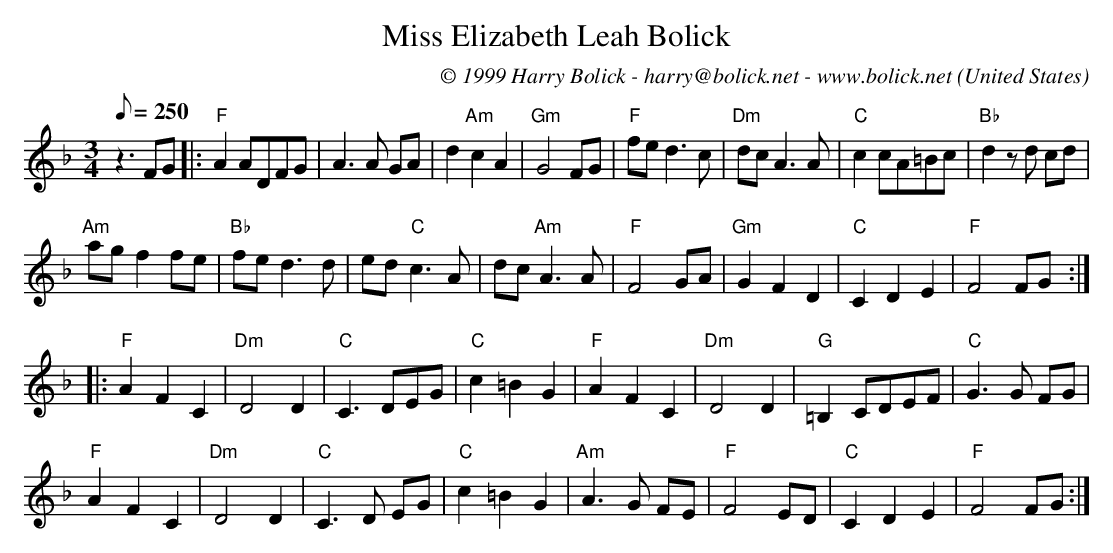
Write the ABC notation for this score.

X:1
T:Miss Elizabeth Leah Bolick
C:© 1999 Harry Bolick - harry@bolick.net - www.bolick.net
O:United States
M:3/4
L:1/8
Q:250
K:F
z3 FG |: "F" A2 ADFG | A3 A GA | d2 "Am" c2 A2 | "Gm" G4 FG |\
"F" fe d3 c | "Dm" dc A3 A | "C" c2 cA=Bc | "Bb" d2 z d cd |
"Am" ag f2 fe | "Bb" fe d3 d | ed "C" c3 A | dc "Am" A3 A |\
"F" F4 GA | "Gm" G2 F2 D2 | "C" C2 D2 E2 | "F" F4 FG :|
|: "F" A2 F2 C2 | "Dm" D4 D2 | "C" C3 DEG | "C" c2 =B2 G2 |\
 "F" A2 F2 C2 | "Dm" D4 D2 | "G" =B,2 CDEF | "C" G3 G FG |
 "F" A2 F2 C2 | "Dm" D4 D2 | "C" C3 D EG | "C" c2 =B2 G2 |\
 "Am" A3 G FE | "F" F4 ED | "C" C2D2 E2 | "F" F4 FG :|
